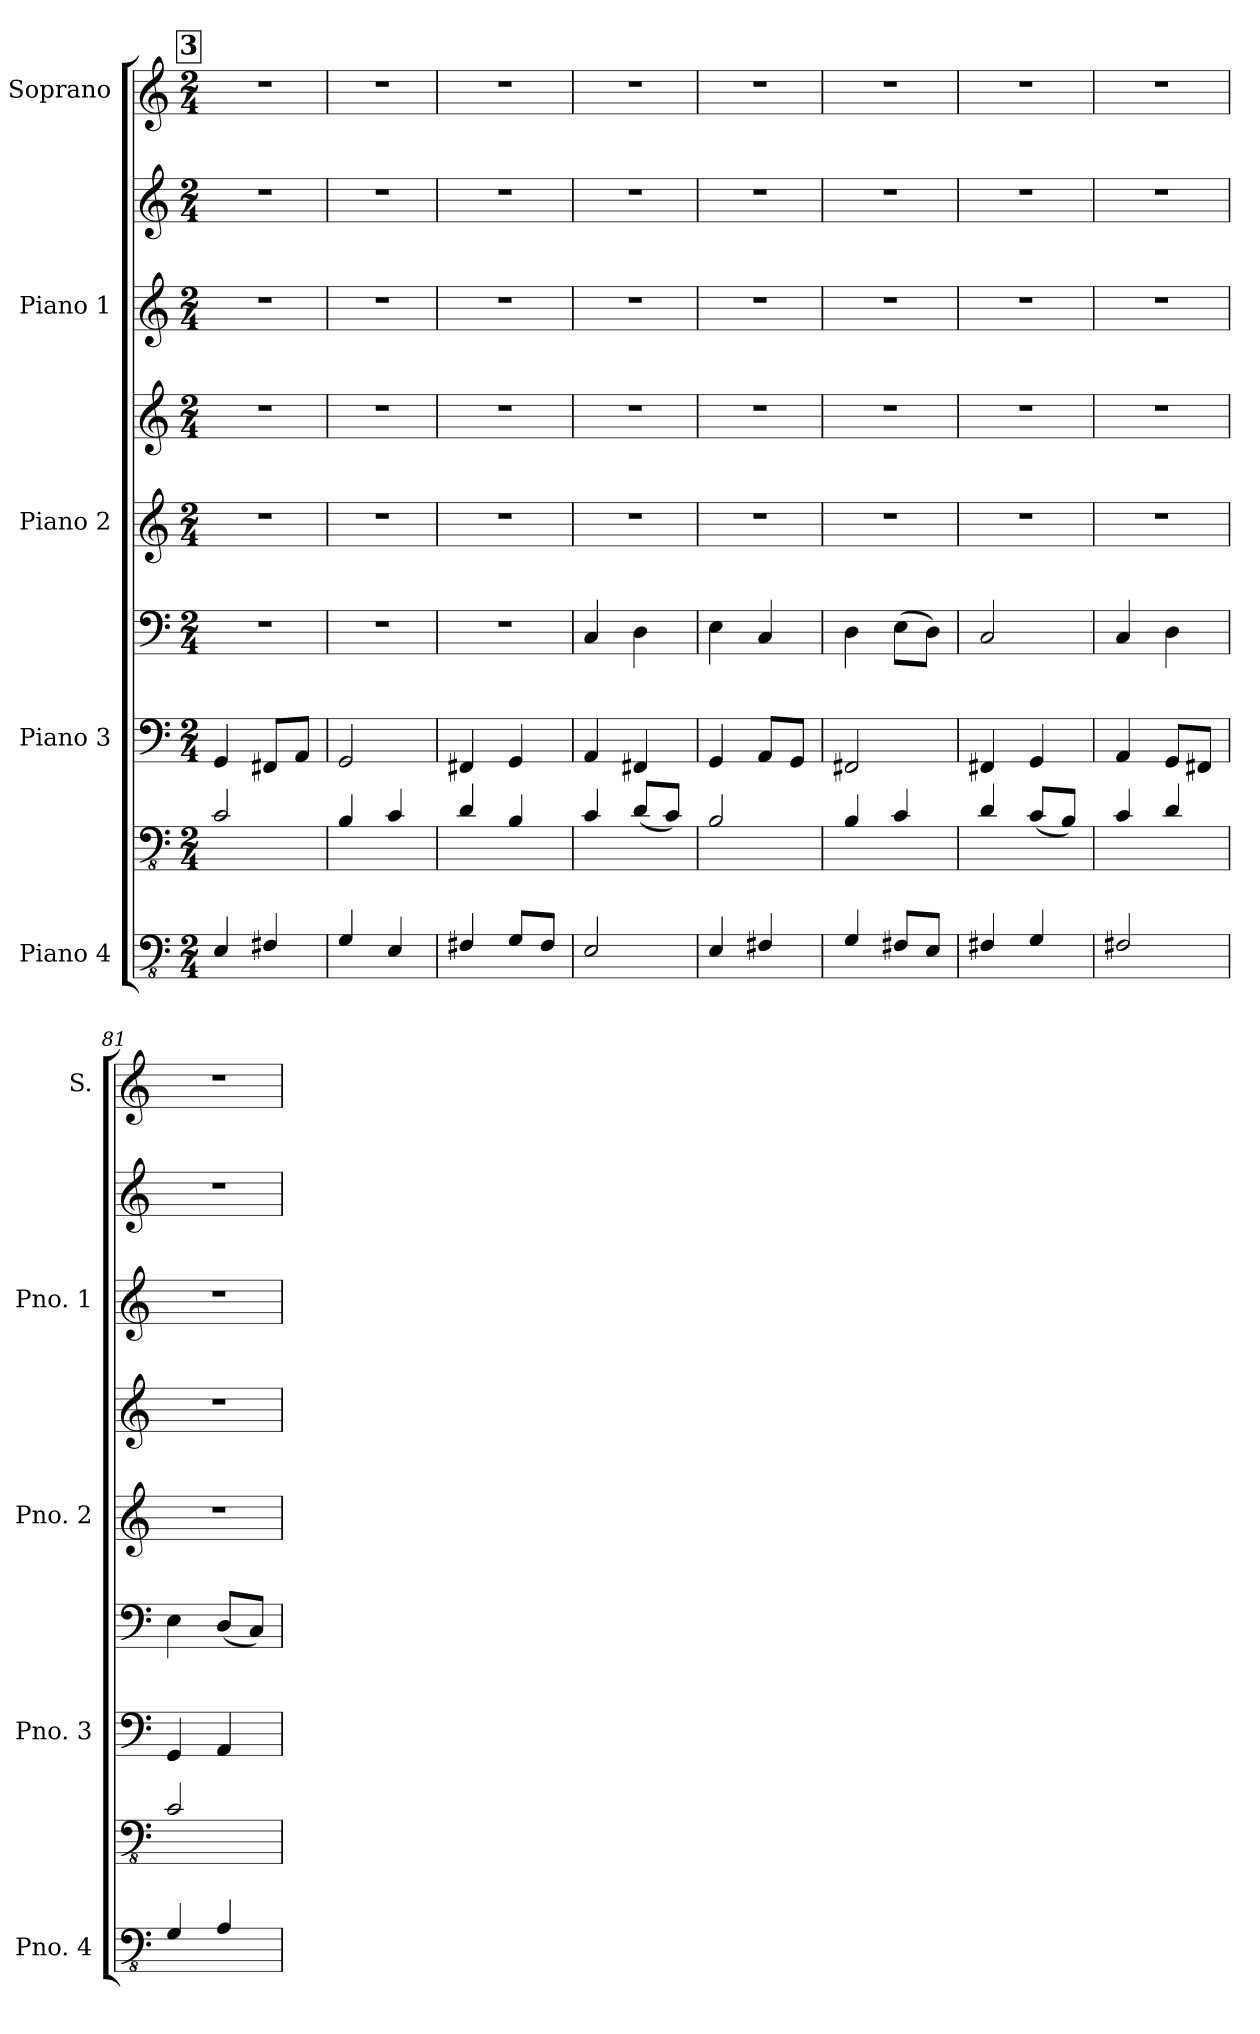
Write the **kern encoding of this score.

**kern	**kern	**kern	**kern	**kern	**kern	**kern	**kern	**kern
*part5	*part5	*part4	*part4	*part3	*part3	*part2	*part2	*part1
*staff9	*staff8	*staff7	*staff6	*staff5	*staff4	*staff3	*staff2	*staff1
*I"Piano 4	*	*I"Piano 3	*	*I"Piano 2	*	*I"Piano 1	*	*I"Soprano
*I'Pno. 4	*	*I'Pno. 3	*	*I'Pno. 2	*	*I'Pno. 1	*	*I'S.
*clefFv4	*clefFv4	*clefF4	*clefF4	*clefG2	*clefG2	*clefG2	*clefG2	*clefG2
*ITrd7c12	*ITrd7c12	*	*	*	*	*	*	*
*k[]	*k[]	*k[]	*k[]	*k[]	*k[]	*k[]	*k[]	*k[]
*C:	*C:	*C:	*C:	*C:	*C:	*C:	*C:	*C:
*M2/4	*M2/4	*M2/4	*M2/4	*M2/4	*M2/4	*M2/4	*M2/4	*M2/4
!!LO:REH:place=s1:a:t=3
=73	=73	=73	=73	=73	=73	=73	=73	=73
4EEE/	2CC/	4GG/	2r	2r	2r	2r	2r	2r
4FFF#X/	.	8FF#X/L	.	.	.	.	.	.
.	.	8AA/J	.	.	.	.	.	.
!!LO:PB:g=z
=74	=74	=74	=74	=74	=74	=74	=74	=74
4GGG/	4BBB/	2GG/	2r	2r	2r	2r	2r	2r
4EEE/	4CC/	.	.	.	.	.	.	.
=75	=75	=75	=75	=75	=75	=75	=75	=75
4FFF#X/	4DD/	4FF#X/	2r	2r	2r	2r	2r	2r
8GGG/L	4BBB/	4GG/	.	.	.	.	.	.
8FFF#/J	.	.	.	.	.	.	.	.
=76	=76	=76	=76	=76	=76	=76	=76	=76
2EEE/	4CC/	4AA/	4C/	2r	2r	2r	2r	2r
.	(8DD/L	4FF#X/	4D\	.	.	.	.	.
.	8CC/J)	.	.	.	.	.	.	.
=77	=77	=77	=77	=77	=77	=77	=77	=77
4EEE/	2BBB/	4GG/	4E\	2r	2r	2r	2r	2r
4FFF#X/	.	8AA/L	4C/	.	.	.	.	.
.	.	8GG/J	.	.	.	.	.	.
=78	=78	=78	=78	=78	=78	=78	=78	=78
4GGG/	4BBB/	2FF#X/	4D\	2r	2r	2r	2r	2r
8FFF#X/L	4CC/	.	(8E\L	.	.	.	.	.
8EEE/J	.	.	8D\J)	.	.	.	.	.
=79	=79	=79	=79	=79	=79	=79	=79	=79
4FFF#X/	4DD/	4FF#X/	2C/	2r	2r	2r	2r	2r
4GGG/	(8CC/L	4GG/	.	.	.	.	.	.
.	8BBB/J)	.	.	.	.	.	.	.
=80	=80	=80	=80	=80	=80	=80	=80	=80
2FFF#X/	4CC/	4AA/	4C/	2r	2r	2r	2r	2r
.	4DD/	8GG/L	4D\	.	.	.	.	.
.	.	8FF#X/J	.	.	.	.	.	.
=81	=81	=81	=81	=81	=81	=81	=81	=81
4GGG/	2CC/	4GG/	4E\	2r	2r	2r	2r	2r
4AAA/	.	4AA/	(8D/L	.	.	.	.	.
.	.	.	8C/J)	.	.	.	.	.
=	=	=	=	=	=	=	=	=
*-	*-	*-	*-	*-	*-	*-	*-	*-
